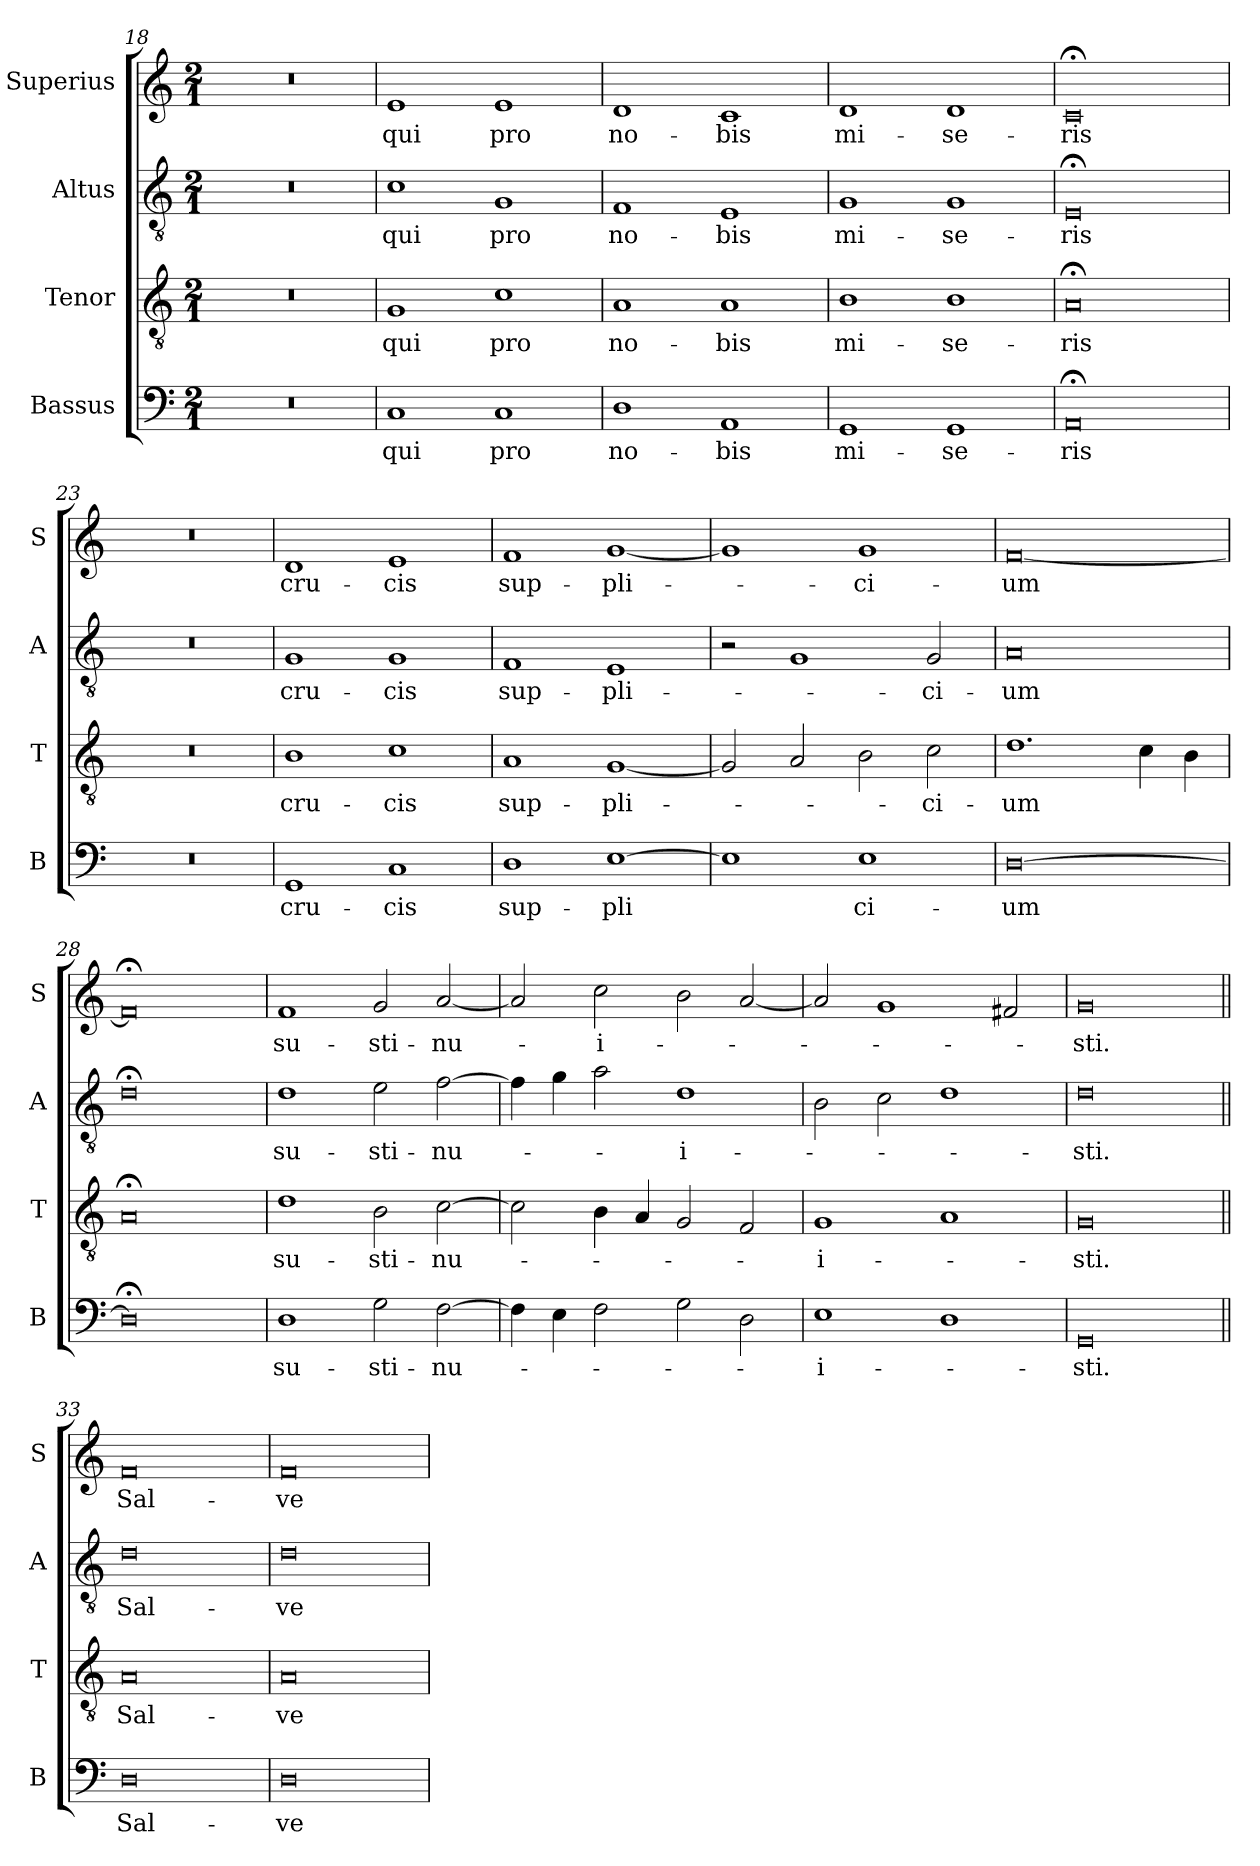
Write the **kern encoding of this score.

**kern	**text	**kern	**text	**kern	**text	**kern	**text
*part4	*part4	*part3	*part3	*part2	*part2	*part1	*part1
*staff4	*staff4	*staff3	*staff3	*staff2	*staff2	*staff1	*staff1
*I"Bassus	*	*I"Tenor	*	*I"Altus	*	*I"Superius	*
*I'B	*	*I'T	*	*I'A	*	*I'S	*
*clefF4	*	*clefGv2	*	*clefGv2	*	*clefG2	*
*k[]	*	*k[]	*	*k[]	*	*k[]	*
*M2/1	*	*M2/1	*	*M2/1	*	*M2/1	*
=18	=18	=18	=18	=18	=18	=18	=18
0r	.	0r	.	0r	.	0r	.
=19	=19	=19	=19	=19	=19	=19	=19
!	!LO:LY:i	!	!LO:LY:i	!	!LO:LY:i	!	!
1C	qui	1G	qui	1c	qui	1e	qui
!	!LO:LY:i	!	!LO:LY:i	!	!LO:LY:i	!	!
1C	pro	1c	pro	1G	pro	1e	pro
=20	=20	=20	=20	=20	=20	=20	=20
!	!LO:LY:i	!	!LO:LY:i	!	!LO:LY:i	!	!
1D	no-	1A	no-	1F	no-	1d	no-
!	!LO:LY:i	!	!LO:LY:i	!	!LO:LY:i	!	!
1AA	-bis	1A	-bis	1E	-bis	1c	-bis
=21	=21	=21	=21	=21	=21	=21	=21
!	!LO:LY:i	!	!LO:LY:i	!	!LO:LY:i	!	!
1GG	mi-	1B	mi-	1G	mi-	1d	mi-
!	!LO:LY:i	!	!LO:LY:i	!	!LO:LY:i	!	!
1GG	-se-	1B	-se-	1G	-se-	1d	-se-
=22	=22	=22	=22	=22	=22	=22	=22
!	!LO:LY:i	!	!LO:LY:i	!	!LO:LY:i	!	!
0AA;<	-ris	0A;<	-ris	0E;<	-ris	0c;<	-ris
=23	=23	=23	=23	=23	=23	=23	=23
0r	.	0r	.	0r	.	0r	.
=24	=24	=24	=24	=24	=24	=24	=24
!	!LO:LY:i	!	!LO:LY:i	!	!LO:LY:i	!	!
1GG	cru-	1B	cru-	1G	cru-	1d	cru-
!	!LO:LY:i	!	!LO:LY:i	!	!LO:LY:i	!	!
1C	-cis	1c	-cis	1G	-cis	1e	-cis
=25	=25	=25	=25	=25	=25	=25	=25
!	!LO:LY:i	!	!LO:LY:i	!	!LO:LY:i	!	!
1D	sup-	1A	sup-	1F	sup-	1f	sup-
!	!LO:LY:i	!	!LO:LY:i	!	!LO:LY:i	!	!
[1E	-pli	[1G	-pli-	1E	-pli-	[1g	-pli-
=26	=26	=26	=26	=26	=26	=26	=26
1E]	.	2G]	.	2r	.	1g]	.
.	.	2A	.	1G	.	.	.
!	!LO:LY:i	!	!	!	!	!	!
1E	ci-	2B	.	.	.	1g	-ci-
!	!	!	!LO:LY:i	!	!LO:LY:i	!	!
.	.	2c	-ci-	2G	-ci-	.	.
=27	=27	=27	=27	=27	=27	=27	=27
!	!LO:LY:i	!	!LO:LY:i	!	!LO:LY:i	!	!
[0D	-um	1.d	-um	0A	-um	[0f	-um
.	.	4c	.	.	.	.	.
.	.	4B	.	.	.	.	.
=28	=28	=28	=28	=28	=28	=28	=28
0D;<]	.	0A;<	.	0d;<	.	0f;<]	.
=29	=29	=29	=29	=29	=29	=29	=29
!	!LO:LY:i	!	!LO:LY:i	!	!LO:LY:i	!	!
1D	su-	1d	su-	1d	su-	1f	su-
!	!LO:LY:i	!	!LO:LY:i	!	!LO:LY:i	!	!
2G	-sti-	2B	-sti-	2e	-sti-	2g	-sti-
!	!LO:LY:i	!	!LO:LY:i	!	!LO:LY:i	!	!
[2F	-nu-	[2c	-nu-	[2f	-nu-	[2a	-nu-
=30	=30	=30	=30	=30	=30	=30	=30
4F]	.	2c]	.	4f]	.	2a]	.
4E	.	.	.	4g	.	.	.
2F	.	4B	.	2a	.	2cc	-i-
.	.	4A	.	.	.	.	.
!	!	!	!	!	!LO:LY:i	!	!
2G	.	2G	.	1d	-i-	2b	.
2D	.	2F	.	.	.	[2a	.
=31	=31	=31	=31	=31	=31	=31	=31
!	!LO:LY:i	!	!LO:LY:i	!	!	!	!
1E	-i-	1G	-i-	2B	.	2a]	.
.	.	.	.	2c	.	1g	.
1D	.	1A	.	1d	.	.	.
.	.	.	.	.	.	2f#X	.
=32	=32	=32	=32	=32	=32	=32	=32
!	!LO:LY:i	!	!LO:LY:i	!	!LO:LY:i	!	!
0GG	-sti.	0G	-sti.	0d	-sti.	0g	-sti.
=33||	=33||	=33||	=33||	=33||	=33||	=33||	=33||
0D	Sal-	0A	Sal-	0d	Sal-	0f	Sal-
=34	=34	=34	=34	=34	=34	=34	=34
0D	-ve	0A	-ve	0d	-ve	0f	-ve
=	=	=	=	=	=	=	=
*-	*-	*-	*-	*-	*-	*-	*-
